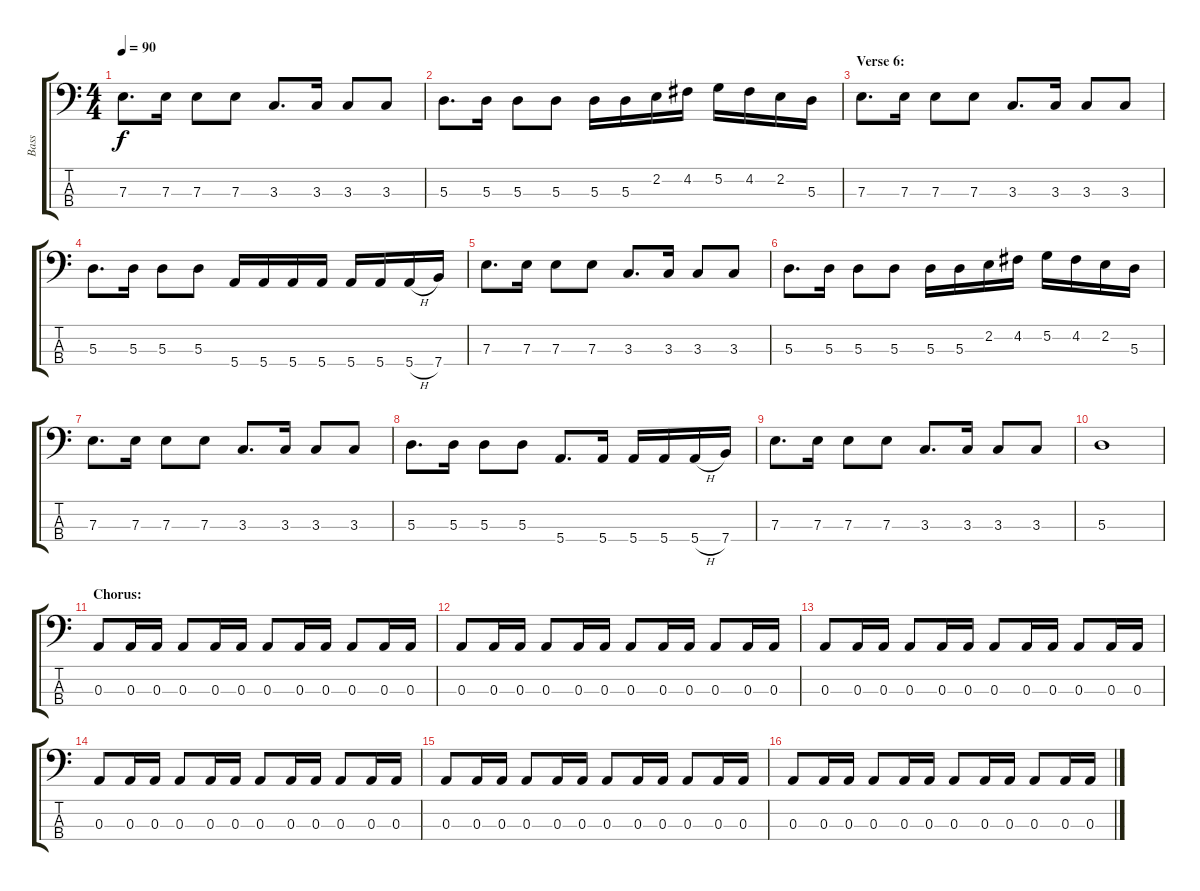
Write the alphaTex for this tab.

\track ("Bass" "Bass") {instrument electricbasspick}
\staff {score tabs}
\tuning (G2 D2 A1 E1) {hide}
\ts (4 4)
\tempo 90
\clef f4
\ks c
7.3.8{d dy f} 7.3.16 7.3.8 7.3.8 3.3.8{d} 3.3.16 3.3.8 3.3.8 |
5.3.8{d} 5.3.16 5.3.8 5.3.8 5.3.16 5.3.16 2.2.16 4.2.16 5.2.16 4.2.16 2.2.16 5.3.16 |
\section ("" "Verse 6:")
7.3.8{d} 7.3.16 7.3.8 7.3.8 3.3.8{d} 3.3.16 3.3.8 3.3.8 |
5.3.8{d} 5.3.16 5.3.8 5.3.8 5.4.16 5.4.16 5.4.16 5.4.16 5.4.16 5.4.16 5.4{h}.16 7.4.16 |
7.3.8{d} 7.3.16 7.3.8 7.3.8 3.3.8{d} 3.3.16 3.3.8 3.3.8 |
5.3.8{d} 5.3.16 5.3.8 5.3.8 5.3.16 5.3.16 2.2.16 4.2.16 5.2.16 4.2.16 2.2.16 5.3.16 |
7.3.8{d} 7.3.16 7.3.8 7.3.8 3.3.8{d} 3.3.16 3.3.8 3.3.8 |
5.3.8{d} 5.3.16 5.3.8 5.3.8 5.4.8{d} 5.4.16 5.4.16 5.4.16 5.4{h}.16 7.4.16 |
7.3.8{d} 7.3.16 7.3.8 7.3.8 3.3.8{d} 3.3.16 3.3.8 3.3.8 |
5.3.1 |
\section ("" "Chorus:")
0.3.8 0.3.16 0.3.16 0.3.8 0.3.16 0.3.16 0.3.8 0.3.16 0.3.16 0.3.8 0.3.16 0.3.16 |
0.3.8 0.3.16 0.3.16 0.3.8 0.3.16 0.3.16 0.3.8 0.3.16 0.3.16 0.3.8 0.3.16 0.3.16 |
0.3.8 0.3.16 0.3.16 0.3.8 0.3.16 0.3.16 0.3.8 0.3.16 0.3.16 0.3.8 0.3.16 0.3.16 |
0.3.8 0.3.16 0.3.16 0.3.8 0.3.16 0.3.16 0.3.8 0.3.16 0.3.16 0.3.8 0.3.16 0.3.16 |
0.3.8 0.3.16 0.3.16 0.3.8 0.3.16 0.3.16 0.3.8 0.3.16 0.3.16 0.3.8 0.3.16 0.3.16 |
0.3.8 0.3.16 0.3.16 0.3.8 0.3.16 0.3.16 0.3.8 0.3.16 0.3.16 0.3.8 0.3.16 0.3.16
